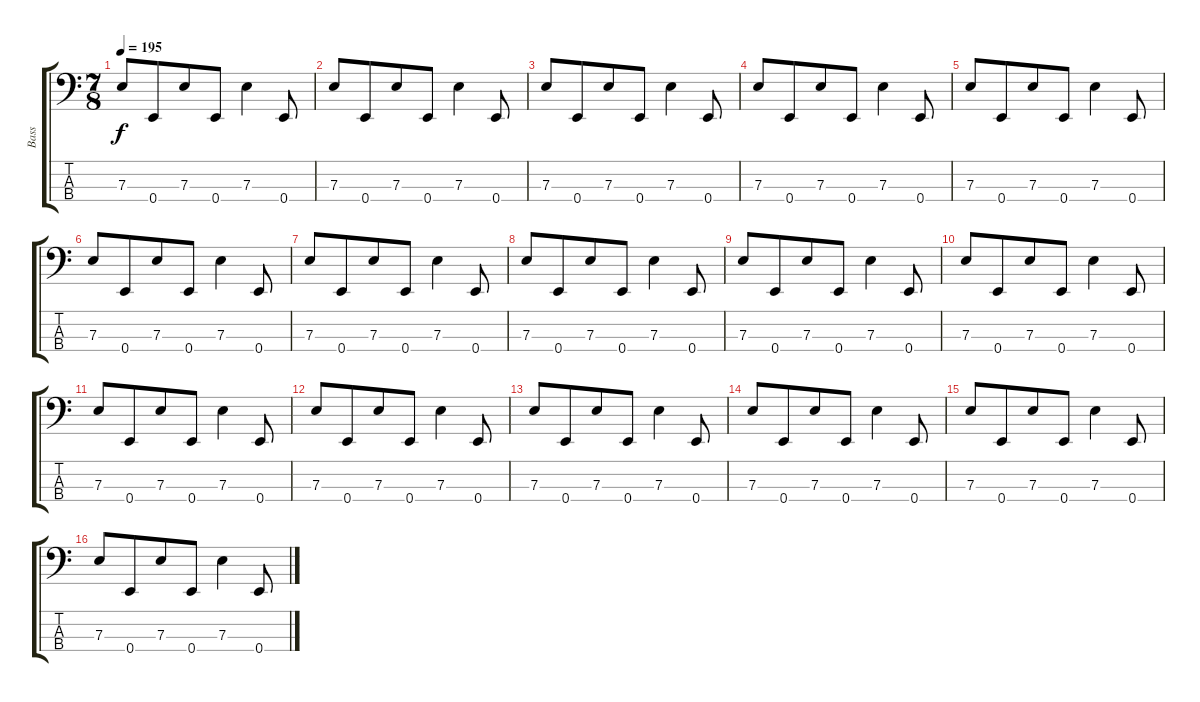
\track ("Bass" "Bass") {instrument electricbassfinger}
\staff {score tabs}
\tuning (G2 D2 A1 E1) {hide}
\ts (7 8)
\tempo 195
\clef f4
\ks c
7.3.8{dy f instrument electricbassfinger} 0.4.8 7.3.8 0.4.8 7.3.4 0.4.8 |
7.3.8 0.4.8 7.3.8 0.4.8 7.3.4 0.4.8 |
7.3.8 0.4.8 7.3.8 0.4.8 7.3.4 0.4.8 |
7.3.8 0.4.8 7.3.8 0.4.8 7.3.4 0.4.8 |
7.3.8 0.4.8 7.3.8 0.4.8 7.3.4 0.4.8 |
7.3.8 0.4.8 7.3.8 0.4.8 7.3.4 0.4.8 |
7.3.8 0.4.8 7.3.8 0.4.8 7.3.4 0.4.8 |
7.3.8 0.4.8 7.3.8 0.4.8 7.3.4 0.4.8 |
7.3.8 0.4.8 7.3.8 0.4.8 7.3.4 0.4.8 |
7.3.8 0.4.8 7.3.8 0.4.8 7.3.4 0.4.8 |
7.3.8 0.4.8 7.3.8 0.4.8 7.3.4 0.4.8 |
7.3.8 0.4.8 7.3.8 0.4.8 7.3.4 0.4.8 |
7.3.8 0.4.8 7.3.8 0.4.8 7.3.4 0.4.8 |
7.3.8 0.4.8 7.3.8 0.4.8 7.3.4 0.4.8 |
7.3.8 0.4.8 7.3.8 0.4.8 7.3.4 0.4.8 |
7.3.8 0.4.8 7.3.8 0.4.8 7.3.4 0.4.8
